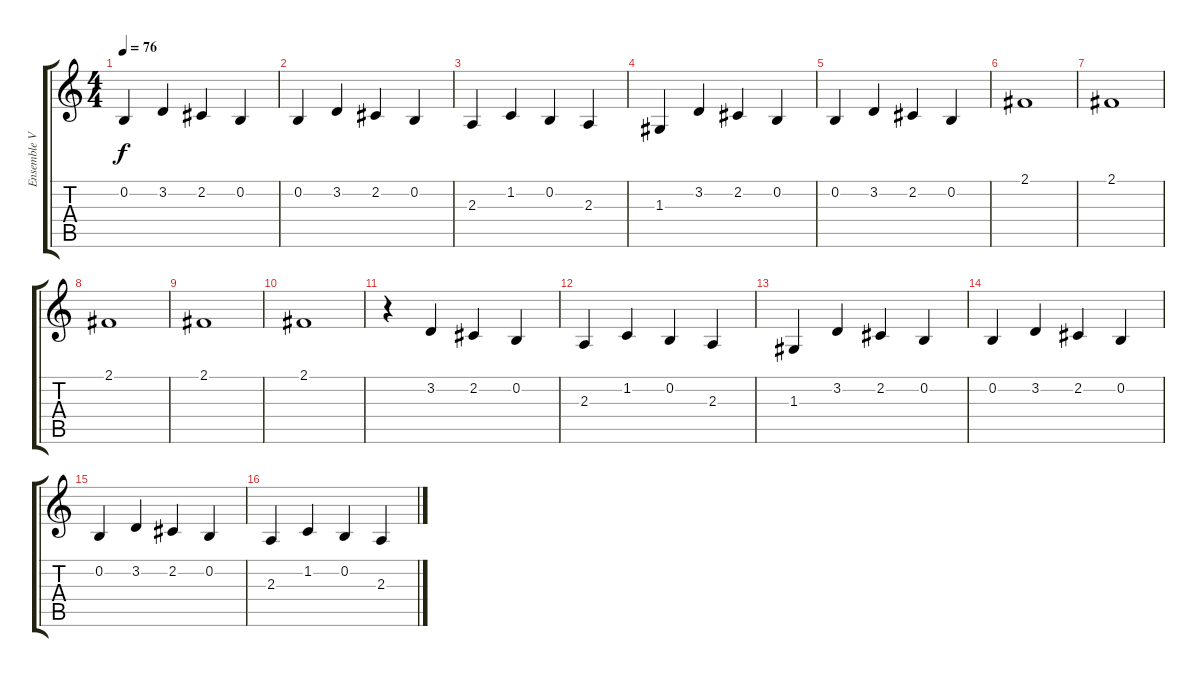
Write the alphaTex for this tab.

\track ("Ensemble Violons" "Ensemble V") {instrument stringensemble2}
\staff {score tabs}
\tuning (E4 B3 G3 D3 A2 E2) {hide}
\ts (4 4)
\tempo 76
\clef g2
\ks c
0.2.4{dy f} 3.2.4 2.2.4 0.2.4 |
0.2.4 3.2.4 2.2.4 0.2.4 |
2.3.4 1.2.4 0.2.4 2.3.4 |
1.3.4 3.2.4 2.2.4 0.2.4 |
0.2.4 3.2.4 2.2.4 0.2.4 |
2.1.1 |
2.1.1 |
2.1.1 |
2.1.1 |
2.1.1 |
r.4 3.2.4 2.2.4 0.2.4 |
2.3.4 1.2.4 0.2.4 2.3.4 |
1.3.4 3.2.4 2.2.4 0.2.4 |
0.2.4 3.2.4 2.2.4 0.2.4 |
0.2.4 3.2.4 2.2.4 0.2.4 |
2.3.4 1.2.4 0.2.4 2.3.4
